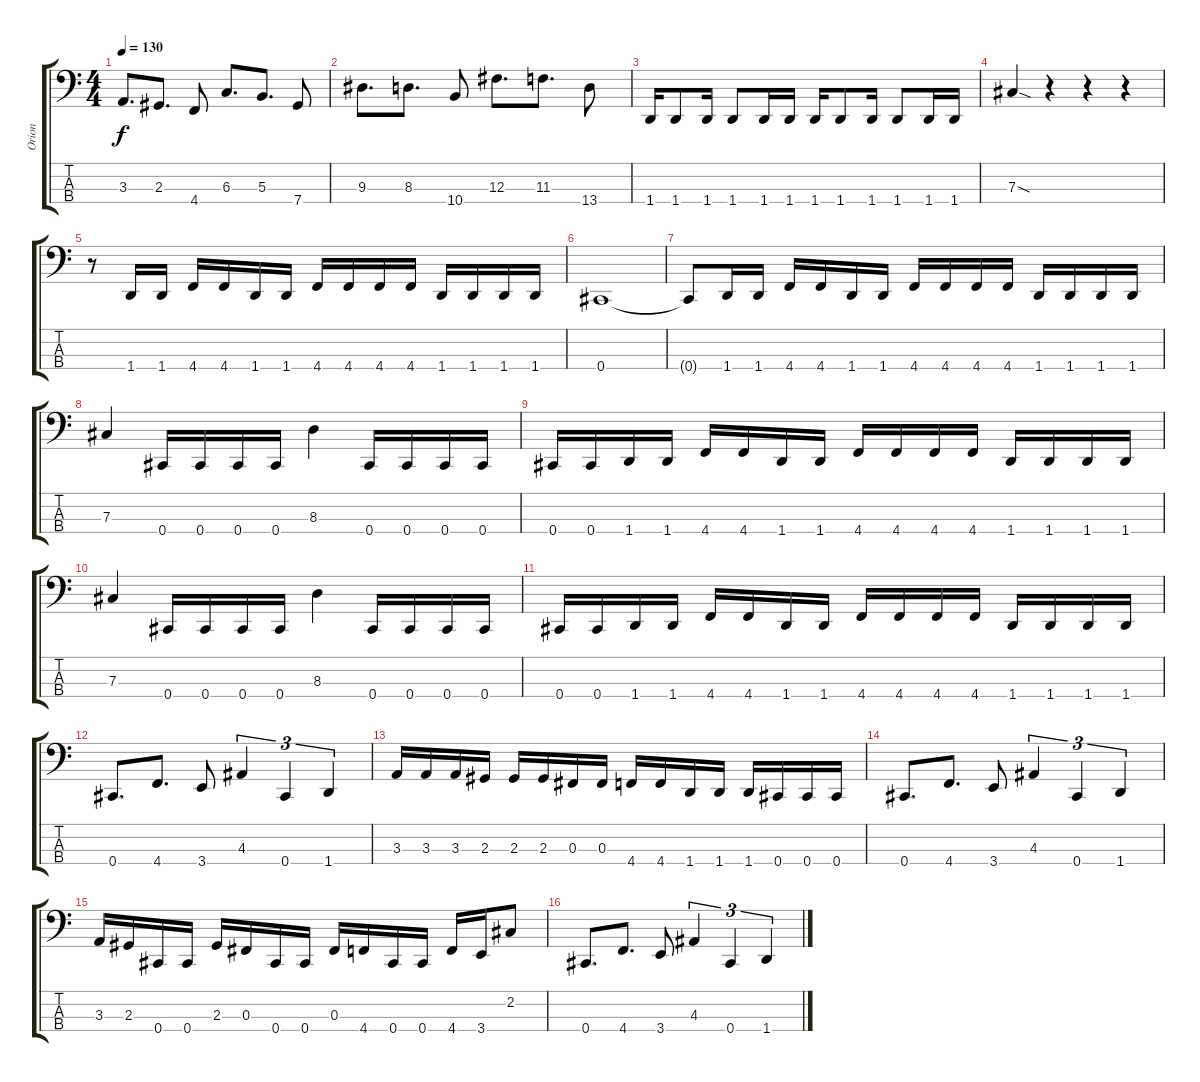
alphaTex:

\track ("Orion" "Orion") {instrument electricbassfinger}
\staff {score tabs}
\tuning (E2 B1 Gb1 Db1) {hide}
\ts (4 4)
\tempo 130
\clef f4
\ks c
3.3.8{d dy f} 2.3.8{d} 4.4.8 6.3.8{d} 5.3.8{d} 7.4.8 |
9.3.8{d} 8.3.8{d} 10.4.8 12.3.8{d} 11.3.8{d} 13.4.8 |
1.4.16 1.4.8 1.4.16 1.4.8 1.4.16 1.4.16 1.4.16 1.4.8 1.4.16 1.4.8 1.4.16 1.4.16 |
7.3{sod}.4 r.4 r.4 r.4 |
r.8 1.4.16 1.4.16 4.4.16 4.4.16 1.4.16 1.4.16 4.4.16 4.4.16 4.4.16 4.4.16 1.4.16 1.4.16 1.4.16 1.4.16 |
0.4.1 |
0.4{t}.8 1.4.16 1.4.16 4.4.16 4.4.16 1.4.16 1.4.16 4.4.16 4.4.16 4.4.16 4.4.16 1.4.16 1.4.16 1.4.16 1.4.16 |
7.3.4 0.4.16 0.4.16 0.4.16 0.4.16 8.3.4 0.4.16 0.4.16 0.4.16 0.4.16 |
0.4.16 0.4.16 1.4.16 1.4.16 4.4.16 4.4.16 1.4.16 1.4.16 4.4.16 4.4.16 4.4.16 4.4.16 1.4.16 1.4.16 1.4.16 1.4.16 |
7.3.4 0.4.16 0.4.16 0.4.16 0.4.16 8.3.4 0.4.16 0.4.16 0.4.16 0.4.16 |
0.4.16 0.4.16 1.4.16 1.4.16 4.4.16 4.4.16 1.4.16 1.4.16 4.4.16 4.4.16 4.4.16 4.4.16 1.4.16 1.4.16 1.4.16 1.4.16 |
0.4.8{d} 4.4.8{d} 3.4.8 4.3.4{tu (3 2)} 0.4.4{tu (3 2)} 1.4.4{tu (3 2)} |
3.3.16 3.3.16 3.3.16 2.3.16 2.3.16 2.3.16 0.3.16 0.3.16 4.4.16 4.4.16 1.4.16 1.4.16 1.4.16 0.4.16 0.4.16 0.4.16 |
0.4.8{d} 4.4.8{d} 3.4.8 4.3.4{tu (3 2)} 0.4.4{tu (3 2)} 1.4.4{tu (3 2)} |
3.3.16 2.3.16 0.4.16 0.4.16 2.3.16 0.3.16 0.4.16 0.4.16 0.3.16 4.4.16 0.4.16 0.4.16 4.4.16 3.4.16 2.2.8 |
0.4.8{d} 4.4.8{d} 3.4.8 4.3.4{tu (3 2)} 0.4.4{tu (3 2)} 1.4.4{tu (3 2)}
